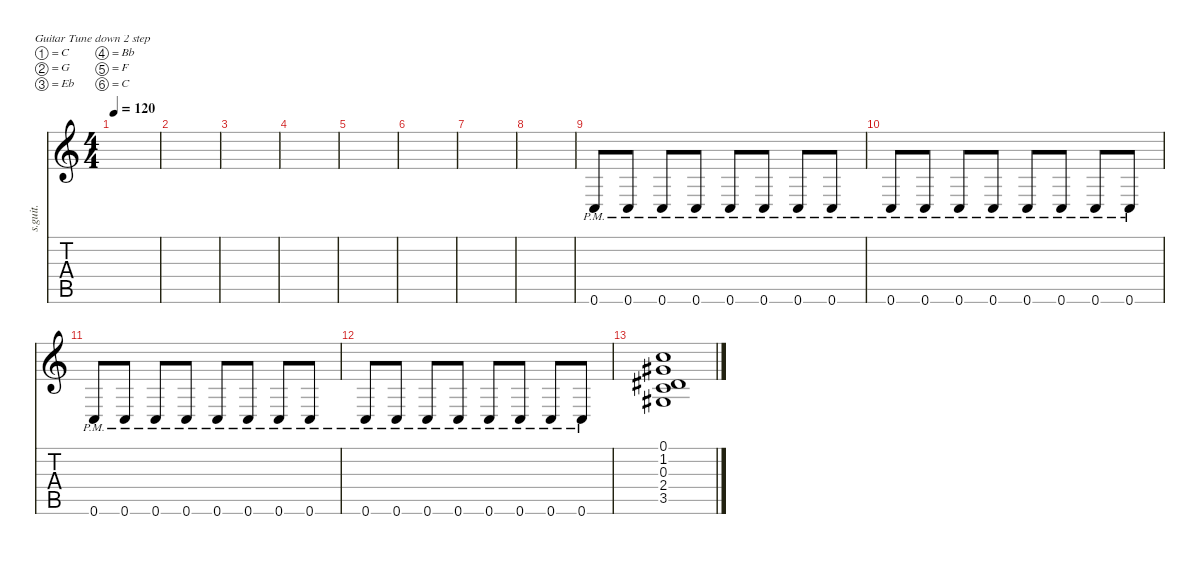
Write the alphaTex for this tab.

\defaultSystemsLayout 4
\hideDynamics
\bracketExtendMode nobrackets
\otherSystemsTrackNameOrientation horizontal
\track ("Electric Guitar" "s.guit.") {instrument acousticguitarsteel}
\staff {score tabs}
\tuning (C4 G3 Eb3 Bb2 F2 C2)
\ts (4 4)
\tempo 120
\clef g2
\ks c
|
|
|
|
|
|
|
|
0.6{pm}.8{beam Up} 0.6{pm}.8{beam Up} 0.6{pm}.8{beam Up} 0.6{pm}.8{beam Up} 0.6{pm}.8{beam Up} 0.6{pm}.8{beam Up} 0.6{pm}.8{beam Up} 0.6{pm}.8{beam Up} |
0.6{pm}.8{beam Up} 0.6{pm}.8{beam Up} 0.6{pm}.8{beam Up} 0.6{pm}.8{beam Up} 0.6{pm}.8{beam Up} 0.6{pm}.8{beam Up} 0.6{pm}.8{beam Up} 0.6{pm}.8{beam Up} |
0.6{pm}.8{beam Up} 0.6{pm}.8{beam Up} 0.6{pm}.8{beam Up} 0.6{pm}.8{beam Up} 0.6{pm}.8{beam Up} 0.6{pm}.8{beam Up} 0.6{pm}.8{beam Up} 0.6{pm}.8{beam Up} |
0.6{pm}.8{beam Up} 0.6{pm}.8{beam Up} 0.6{pm}.8{beam Up} 0.6{pm}.8{beam Up} 0.6{pm}.8{beam Up} 0.6{pm}.8{beam Up} 0.6{pm}.8{beam Up} 0.6{pm}.8{beam Up} |
(3.5{acc #} 2.4 0.3{acc #} 1.2{acc #} 0.1).1{beam Up}
